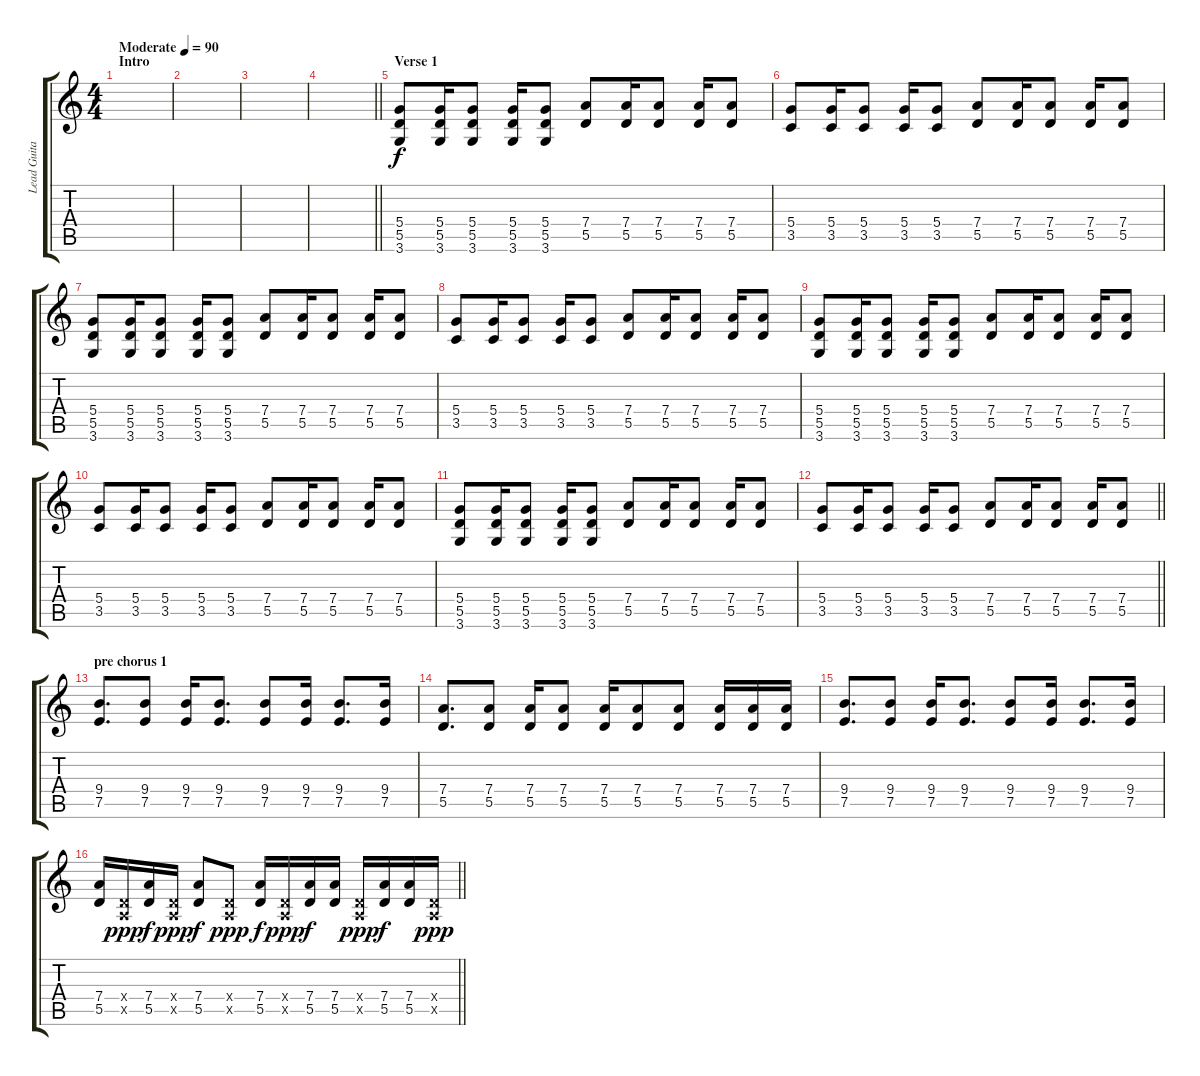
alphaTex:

\track ("Lead Guitar" "Lead Guita") {instrument overdrivenguitar}
\staff {score tabs}
\tuning (E4 B3 G3 D3 A2 E2) {hide}
\ts (4 4)
\section ("" "Intro")
\tempo (90 "Moderate")
\clef g2
\ks c
|
|
|
\barLineRight lightlight
|
\section ("" "Verse 1")
(5.4 5.5 3.6).8 (5.4 5.5 3.6).16 (5.4 5.5 3.6).8 (5.4 5.5 3.6).16 (5.4 5.5 3.6).8 (7.4 5.5).8 (7.4 5.5).16 (7.4 5.5).8 (7.4 5.5).16 (7.4 5.5).8 |
(5.4 3.5).8 (5.4 3.5).16 (5.4 3.5).8 (5.4 3.5).16 (5.4 3.5).8 (7.4 5.5).8 (7.4 5.5).16 (7.4 5.5).8 (7.4 5.5).16 (7.4 5.5).8 |
(5.4 5.5 3.6).8 (5.4 5.5 3.6).16 (5.4 5.5 3.6).8 (5.4 5.5 3.6).16 (5.4 5.5 3.6).8 (7.4 5.5).8 (7.4 5.5).16 (7.4 5.5).8 (7.4 5.5).16 (7.4 5.5).8 |
(5.4 3.5).8 (5.4 3.5).16 (5.4 3.5).8 (5.4 3.5).16 (5.4 3.5).8 (7.4 5.5).8 (7.4 5.5).16 (7.4 5.5).8 (7.4 5.5).16 (7.4 5.5).8 |
(5.4 5.5 3.6).8 (5.4 5.5 3.6).16 (5.4 5.5 3.6).8 (5.4 5.5 3.6).16 (5.4 5.5 3.6).8 (7.4 5.5).8 (7.4 5.5).16 (7.4 5.5).8 (7.4 5.5).16 (7.4 5.5).8 |
(5.4 3.5).8 (5.4 3.5).16 (5.4 3.5).8 (5.4 3.5).16 (5.4 3.5).8 (7.4 5.5).8 (7.4 5.5).16 (7.4 5.5).8 (7.4 5.5).16 (7.4 5.5).8 |
(5.4 5.5 3.6).8 (5.4 5.5 3.6).16 (5.4 5.5 3.6).8 (5.4 5.5 3.6).16 (5.4 5.5 3.6).8 (7.4 5.5).8 (7.4 5.5).16 (7.4 5.5).8 (7.4 5.5).16 (7.4 5.5).8 |
\barLineRight lightlight
(5.4 3.5).8 (5.4 3.5).16 (5.4 3.5).8 (5.4 3.5).16 (5.4 3.5).8 (7.4 5.5).8 (7.4 5.5).16 (7.4 5.5).8 (7.4 5.5).16 (7.4 5.5).8 |
\section ("" "pre chorus 1")
(9.4 7.5).8{d} (9.4 7.5).8 (9.4 7.5).16 (9.4 7.5).8{d} (9.4 7.5).8 (9.4 7.5).16 (9.4 7.5).8{d} (9.4 7.5).16 |
(7.4 5.5).8{d} (7.4 5.5).8 (7.4 5.5).16 (7.4 5.5).8 (7.4 5.5).16 (7.4 5.5).8 (7.4 5.5).8 (7.4 5.5).16 (7.4 5.5).16 (7.4 5.5).16 |
(9.4 7.5).8{d} (9.4 7.5).8 (9.4 7.5).16 (9.4 7.5).8{d} (9.4 7.5).8 (9.4 7.5).16 (9.4 7.5).8{d} (9.4 7.5).16 |
\barLineRight lightlight
(7.4 5.5).16 (0.4{x} 0.5{x}).16{dy ppp} (7.4 5.5).16{dy f} (0.4{x} 0.5{x}).16{dy ppp} (7.4 5.5).8{dy f} (0.4{x} 0.5{x}).8{dy ppp} (7.4 5.5).16{dy f} (0.4{x} 0.5{x}).16{dy ppp} (7.4 5.5).16{dy f} (7.4 5.5).16 (0.4{x} 0.5{x}).16{dy ppp} (7.4 5.5).16{dy f} (7.4 5.5).16 (0.4{x} 0.5{x}).16{dy ppp}
